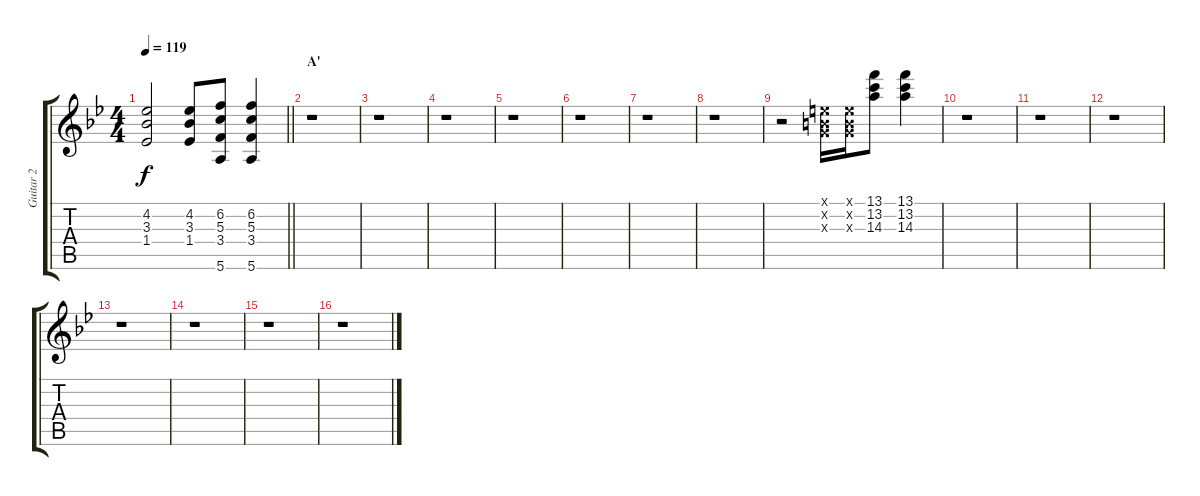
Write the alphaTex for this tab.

\track ("Guitar 2" "Guitar 2") {instrument overdrivenguitar}
\staff {score tabs}
\tuning (E4 B3 G3 D3 A2 E2) {hide}
\ts (4 4)
\tempo 119
\clef g2
\barLineRight lightlight
\ks bb
(4.2{t} 3.3{t} 1.4{t}).2{dy f} (4.2 3.3 1.4).8 (6.2 5.3 3.4 5.6).8 (6.2 5.3 3.4 5.6).4 |
\section ("" "A'")
r.1 |
r.1 |
r.1 |
r.1 |
r.1 |
r.1 |
r.1 |
r.2 (0.1{x} 0.2{x} 0.3{x}).16 (0.1{x} 0.2{x} 0.3{x}).16 (13.1 13.2 14.3).8 (13.1 13.2 14.3).4 |
r.1 |
r.1 |
r.1 |
r.1 |
r.1 |
r.1 |
r.1
